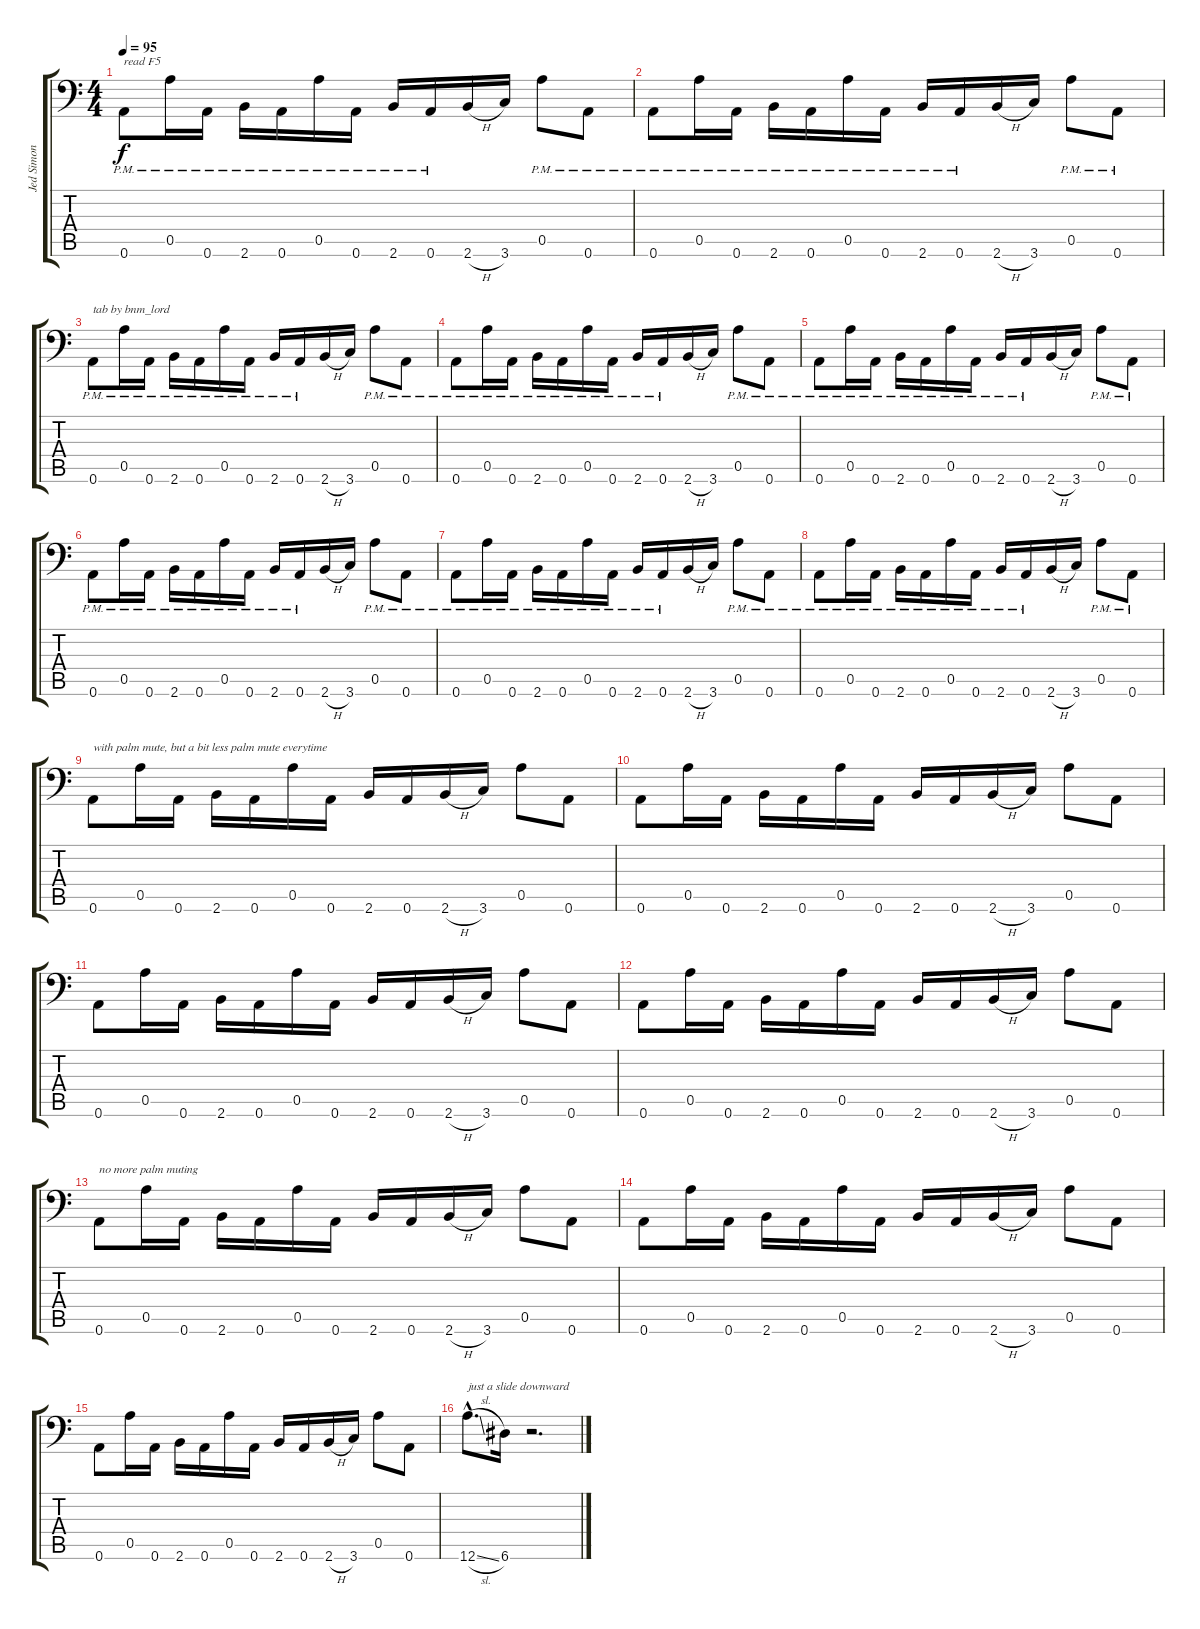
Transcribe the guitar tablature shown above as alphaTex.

\track ("Jed Simon" "Jed Simon") {instrument distortionguitar}
\staff {score tabs}
\tuning (E4 A3 E3 A2 A2 A1) {hide}
\ts (4 4)
\tempo 95
\clef f4
\ks c
0.6{pm}.8{txt "read F5" dy f instrument distortionguitar} 0.5{pm}.16 0.6{pm}.16 2.6{pm}.16 0.6{pm}.16 0.5{pm}.16 0.6{pm}.16 2.6{pm}.16 0.6{pm}.16 2.6{h}.16 3.6.16 0.5{pm}.8 0.6{pm}.8 |
0.6{pm}.8 0.5{pm}.16 0.6{pm}.16 2.6{pm}.16 0.6{pm}.16 0.5{pm}.16 0.6{pm}.16 2.6{pm}.16 0.6{pm}.16 2.6{h}.16 3.6.16 0.5{pm}.8 0.6{pm}.8 |
0.6{pm}.8{txt "tab by bnm_lord"} 0.5{pm}.16 0.6{pm}.16 2.6{pm}.16 0.6{pm}.16 0.5{pm}.16 0.6{pm}.16 2.6{pm}.16 0.6{pm}.16 2.6{h}.16 3.6.16 0.5{pm}.8 0.6{pm}.8 |
0.6{pm}.8 0.5{pm}.16 0.6{pm}.16 2.6{pm}.16 0.6{pm}.16 0.5{pm}.16 0.6{pm}.16 2.6{pm}.16 0.6{pm}.16 2.6{h}.16 3.6.16 0.5{pm}.8 0.6{pm}.8 |
0.6{pm}.8 0.5{pm}.16 0.6{pm}.16 2.6{pm}.16 0.6{pm}.16 0.5{pm}.16 0.6{pm}.16 2.6{pm}.16 0.6{pm}.16 2.6{h}.16 3.6.16 0.5{pm}.8 0.6{pm}.8 |
0.6{pm}.8 0.5{pm}.16 0.6{pm}.16 2.6{pm}.16 0.6{pm}.16 0.5{pm}.16 0.6{pm}.16 2.6{pm}.16 0.6{pm}.16 2.6{h}.16 3.6.16 0.5{pm}.8 0.6{pm}.8 |
0.6{pm}.8 0.5{pm}.16 0.6{pm}.16 2.6{pm}.16 0.6{pm}.16 0.5{pm}.16 0.6{pm}.16 2.6{pm}.16 0.6{pm}.16 2.6{h}.16 3.6.16 0.5{pm}.8 0.6{pm}.8 |
0.6{pm}.8 0.5{pm}.16 0.6{pm}.16 2.6{pm}.16 0.6{pm}.16 0.5{pm}.16 0.6{pm}.16 2.6{pm}.16 0.6{pm}.16 2.6{h}.16 3.6.16 0.5{pm}.8 0.6{pm}.8 |
0.6.8{txt "with palm mute, but a bit less palm mute everytime"} 0.5.16 0.6.16 2.6.16 0.6.16 0.5.16 0.6.16 2.6.16 0.6.16 2.6{h}.16 3.6.16 0.5.8 0.6.8 |
0.6.8 0.5.16 0.6.16 2.6.16 0.6.16 0.5.16 0.6.16 2.6.16 0.6.16 2.6{h}.16 3.6.16 0.5.8 0.6.8 |
0.6.8 0.5.16 0.6.16 2.6.16 0.6.16 0.5.16 0.6.16 2.6.16 0.6.16 2.6{h}.16 3.6.16 0.5.8 0.6.8 |
0.6.8 0.5.16 0.6.16 2.6.16 0.6.16 0.5.16 0.6.16 2.6.16 0.6.16 2.6{h}.16 3.6.16 0.5.8 0.6.8 |
0.6.8{txt "no more palm muting"} 0.5.16 0.6.16 2.6.16 0.6.16 0.5.16 0.6.16 2.6.16 0.6.16 2.6{h}.16 3.6.16 0.5.8 0.6.8 |
0.6.8 0.5.16 0.6.16 2.6.16 0.6.16 0.5.16 0.6.16 2.6.16 0.6.16 2.6{h}.16 3.6.16 0.5.8 0.6.8 |
0.6.8 0.5.16 0.6.16 2.6.16 0.6.16 0.5.16 0.6.16 2.6.16 0.6.16 2.6{h}.16 3.6.16 0.5.8 0.6.8 |
12.6{sl hac}.8{d txt "just a slide downward"} 6.6.16 r.2{d}
